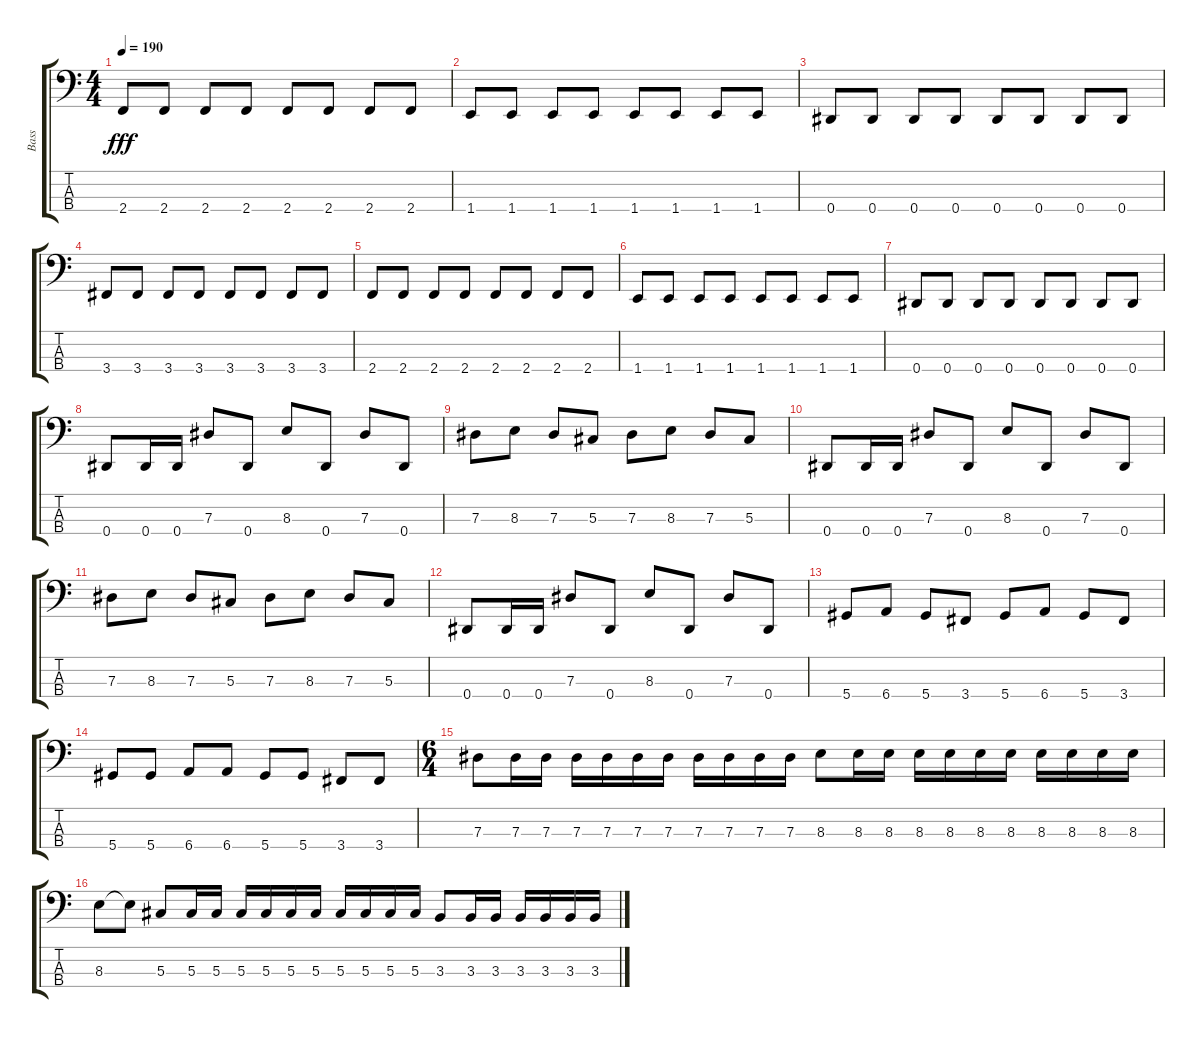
\track ("Bass" "Bass") {instrument electricbasspick}
\staff {score tabs}
\tuning (Gb2 Db2 Ab1 Eb1) {hide}
\ts (4 4)
\tempo 190
\clef f4
\ks c
2.4.8{dy fff} 2.4.8 2.4.8 2.4.8 2.4.8 2.4.8 2.4.8 2.4.8 |
1.4.8 1.4.8 1.4.8 1.4.8 1.4.8 1.4.8 1.4.8 1.4.8 |
0.4.8 0.4.8 0.4.8 0.4.8 0.4.8 0.4.8 0.4.8 0.4.8 |
3.4.8 3.4.8 3.4.8 3.4.8 3.4.8 3.4.8 3.4.8 3.4.8 |
2.4.8 2.4.8 2.4.8 2.4.8 2.4.8 2.4.8 2.4.8 2.4.8 |
1.4.8 1.4.8 1.4.8 1.4.8 1.4.8 1.4.8 1.4.8 1.4.8 |
0.4.8 0.4.8 0.4.8 0.4.8 0.4.8 0.4.8 0.4.8 0.4.8 |
0.4.8 0.4.16 0.4.16 7.3.8 0.4.8 8.3.8 0.4.8 7.3.8 0.4.8 |
7.3.8 8.3.8 7.3.8 5.3.8 7.3.8 8.3.8 7.3.8 5.3.8 |
0.4.8 0.4.16 0.4.16 7.3.8 0.4.8 8.3.8 0.4.8 7.3.8 0.4.8 |
7.3.8 8.3.8 7.3.8 5.3.8 7.3.8 8.3.8 7.3.8 5.3.8 |
0.4.8 0.4.16 0.4.16 7.3.8 0.4.8 8.3.8 0.4.8 7.3.8 0.4.8 |
5.4.8 6.4.8 5.4.8 3.4.8 5.4.8 6.4.8 5.4.8 3.4.8 |
5.4.8 5.4.8 6.4.8 6.4.8 5.4.8 5.4.8 3.4.8 3.4.8 |
\ts (6 4)
7.3.8 7.3.16 7.3.16 7.3.16 7.3.16 7.3.16 7.3.16 7.3.16 7.3.16 7.3.16 7.3.16 8.3.8 8.3.16 8.3.16 8.3.16 8.3.16 8.3.16 8.3.16 8.3.16 8.3.16 8.3.16 8.3.16 |
8.3.8 8.3{t}.8 5.3.8 5.3.16 5.3.16 5.3.16 5.3.16 5.3.16 5.3.16 5.3.16 5.3.16 5.3.16 5.3.16 3.3.8 3.3.16 3.3.16 3.3.16 3.3.16 3.3.16 3.3.16
